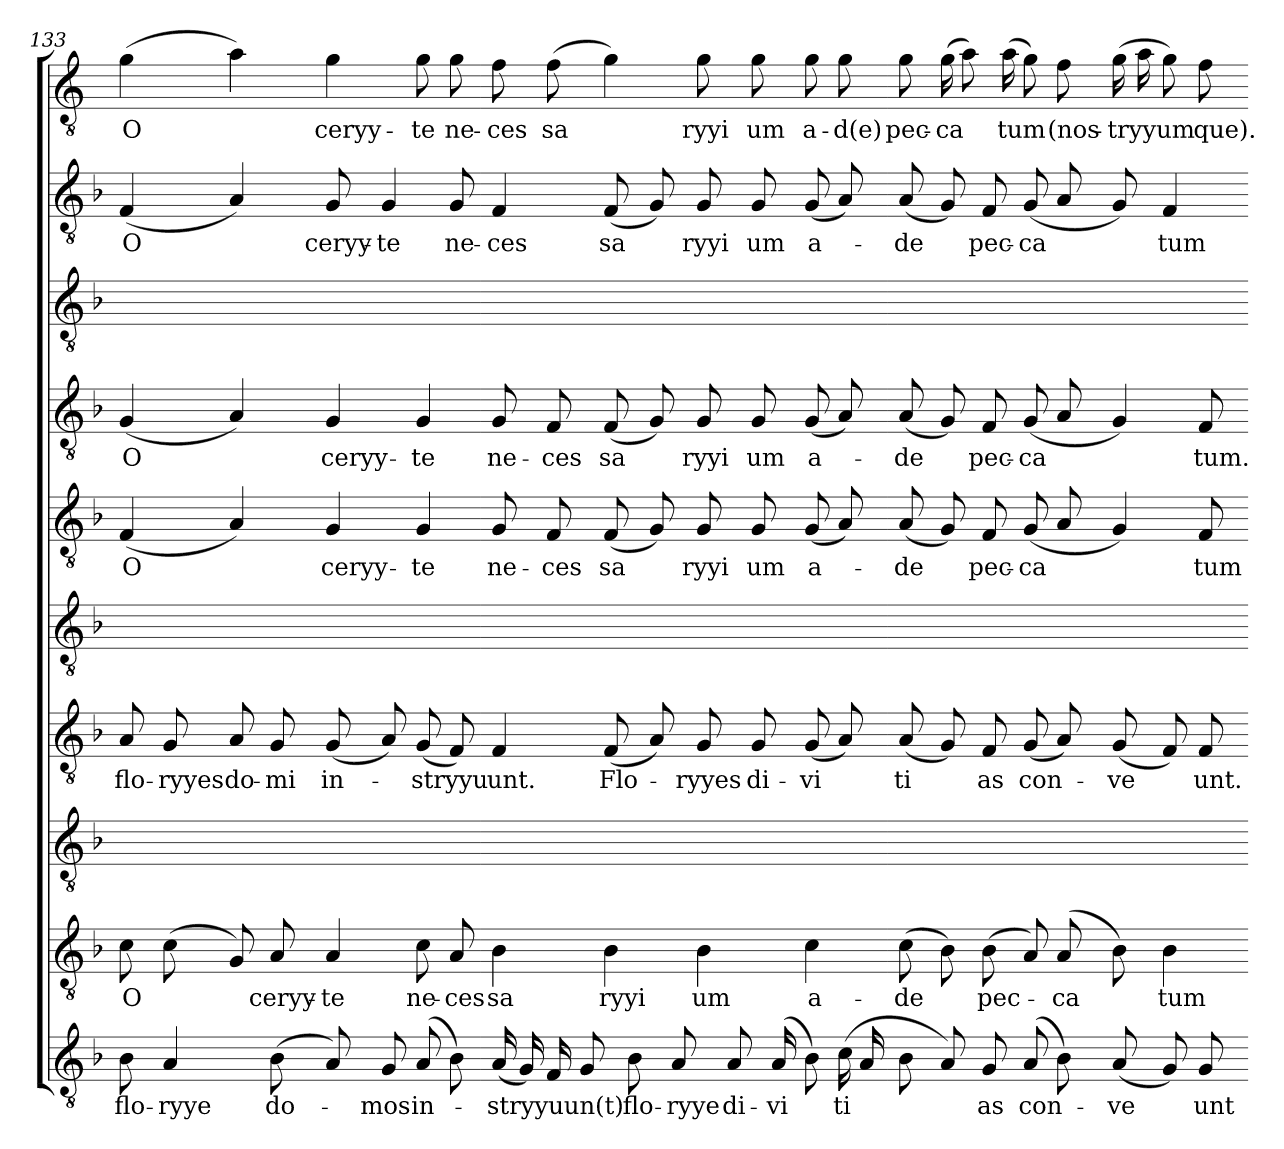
**kern	**text	**kern	**text	**kern	**kern	**text	**kern	**kern	**text	**kern	**text	**kern	**kern	**text	**kern	**text
*part10	*part10	*part9	*part9	*part8	*part7	*part7	*part6	*part5	*part5	*part4	*part4	*part3	*part2	*part2	*part1	*part1
*staff10	*staff10	*staff9	*staff9	*staff8	*staff7	*staff7	*staff6	*staff5	*staff5	*staff4	*staff4	*staff3	*staff2	*staff2	*staff1	*staff1
*clefGv2	*	*clefGv2	*	*clefGv2	*clefGv2	*	*clefGv2	*clefGv2	*	*clefGv2	*	*clefGv2	*clefGv2	*	*clefGv2	*
*k[b-]	*	*k[b-]	*	*k[b-]	*k[b-]	*	*k[b-]	*k[b-]	*	*k[b-]	*	*k[b-]	*k[b-]	*	*k[]	*
=133	=133	=133	=133	=133	=133	=133	=133	=133	=133	=133	=133	=133	=133	=133	=133	=133
8B-	flo-	8c	O	1ryy	8A	flo-	1ryy	(4F	O	(4G	O	1ryy	(4F	O	(4g	O
4A	-ryye	(8c	.	.	8G	-ryyes	.	.	.	.	.	.	.	.	.	.
.	.	8G)	.	.	8A	do-	.	4A)	.	4A)	.	.	4A)	.	4a)	.
(8B-	do-	8A	ceryy-	.	8G	-mi	.	.	.	.	.	.	.	.	.	.
8A)	.	4A	-te	.	(8G	in-	.	4G	ceryy-	4G	ceryy-	.	8G	ceryy-	4g	ceryy-
8G	-mos	.	.	.	8A)	.	.	.	.	.	.	.	4G	-te	.	.
(8A	in-	8c	ne-	.	(8G	stryyu	.	4G	-te	4G	-te	.	.	.	8g	-te
8B-)	.	8A	ces	.	8F)	.	.	.	.	.	.	.	8G	ne-	8g	ne-
=134-	=134-	=134-	=134-	=134-	=134-	=134-	=134-	=134-	=134-	=134-	=134-	=134-	=134-	=134-	=134-	=134-
(16A	stryyu	4B-	sa	1ryy	4F	-unt.	1ryy	8G	ne-	8G	ne-	1ryy	4F	ces	8f	ces
16G)	.	.	.	.	.	.	.	.	.	.	.	.	.	.	.	.
16F	.	.	.	.	.	.	.	8F	ces	8F	ces	.	.	.	(8f	sa
8G	-un(t)	.	.	.	.	.	.	.	.	.	.	.	.	.	.	.
.	.	4B-	ryyi	.	(8F	Flo-	.	(8F	sa	(8F	sa	.	(8F	sa	4g)	.
8B-	flo-	.	.	.	.	.	.	.	.	.	.	.	.	.	.	.
.	.	.	.	.	8A)	.	.	8G)	.	8G)	.	.	8G)	.	.	.
8A	-ryye	.	.	.	.	.	.	.	.	.	.	.	.	.	.	.
.	.	4B-	-um	.	8G	-ryyes	.	8G	ryyi	8G	ryyi	.	8G	ryyi	8g	ryyi
8A	di-	.	.	.	.	.	.	.	.	.	.	.	.	.	.	.
.	.	.	.	.	8G	di-	.	8G	-um	8G	-um	.	8G	-um	8g	-um
(16A	vi	.	.	.	.	.	.	.	.	.	.	.	.	.	.	.
8B-)	.	4c	a-	.	(8G	vi	.	(8G	a-	(8G	a-	.	(8G	a-	8g	a-
(16c	ti	.	.	.	8A)	.	.	8A)	.	8A)	.	.	8A)	.	8g	-d(e)
16A	.	.	.	.	.	.	.	.	.	.	.	.	.	.	.	.
=135-	=135-	=135-	=135-	=135-	=135-	=135-	=135-	=135-	=135-	=135-	=135-	=135-	=135-	=135-	=135-	=135-
8B-	.	(8c	-de	1ryy	(8A	ti	1ryy	(8A	-de	(8A	-de	1ryy	(8A	-de	8g	pec-
8A)	.	8B-)	.	.	8G)	.	.	8G)	.	8G)	.	.	8G)	.	(16g	ca
.	.	.	.	.	.	.	.	.	.	.	.	.	.	.	8a)	.
8G	-as	(8B-	pec-	.	8F	-as	.	8F	pec-	8F	pec-	.	8F	pec-	.	.
.	.	.	.	.	.	.	.	.	.	.	.	.	.	.	(16a	-tum
(8A	con-	8A)	.	.	(8G	con-	.	(8G	ca	(8G	ca	.	(8G	ca	8g)	.
8B-)	.	(8A	ca	.	8A)	.	.	8A	.	8A	.	.	8A	.	8f	(nos-
(8A	ve	8B-)	.	.	(8G	ve	.	4G)	.	4G)	.	.	8G)	.	(16g	tryyum
.	.	.	.	.	.	.	.	.	.	.	.	.	.	.	16a	.
8G)	.	4B-	-tum	.	8F)	.	.	.	.	.	.	.	4F	-tum	8g)	.
8G	-unt	.	.	.	8F	-unt.	.	8F	-tum	8F	-tum.	.	.	.	8f	-que).
=-	=-	=-	=-	=-	=-	=-	=-	=-	=-	=-	=-	=-	=-	=-	=-	=-
*-	*-	*-	*-	*-	*-	*-	*-	*-	*-	*-	*-	*-	*-	*-	*-	*-
